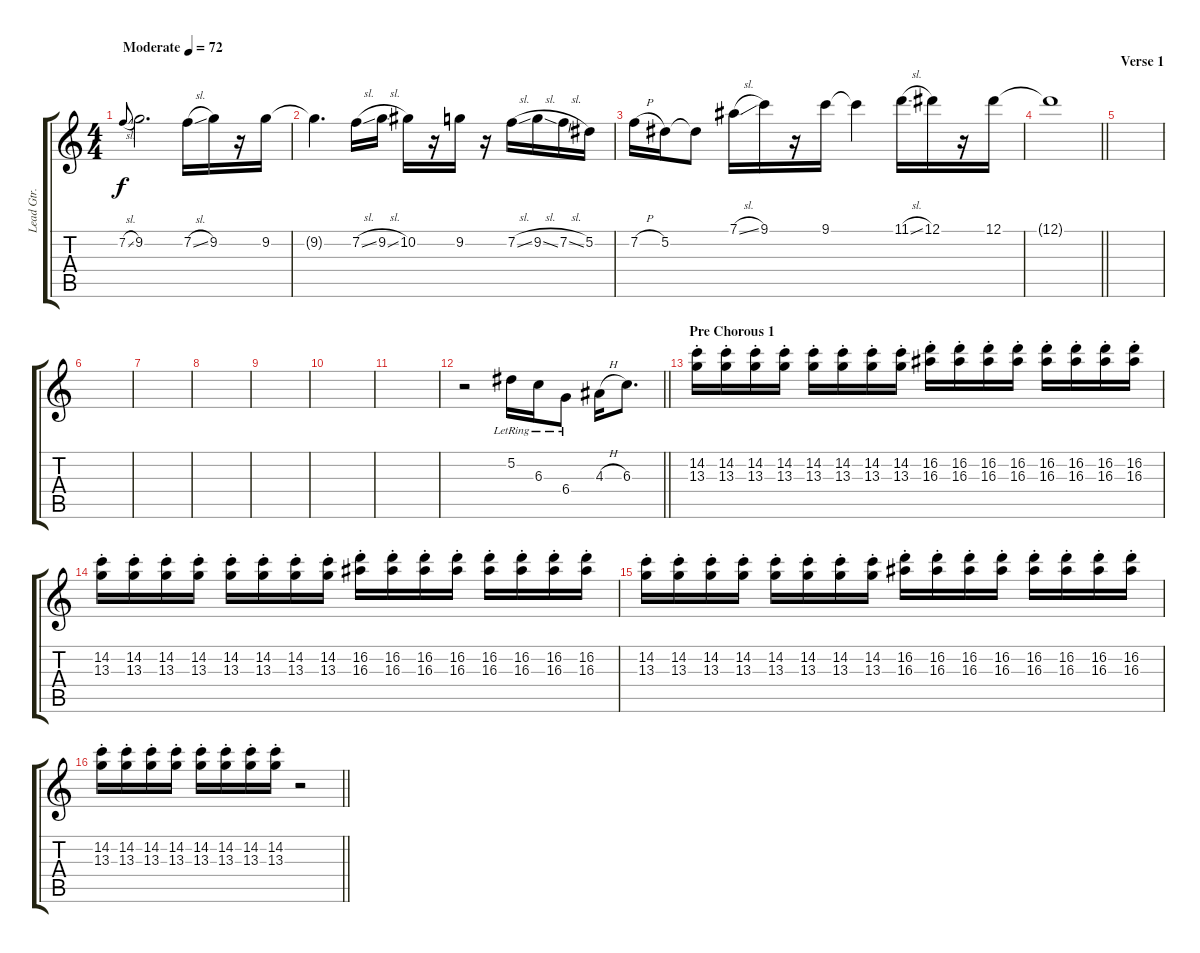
\track ("Lead Gtr." "Lead Gtr.") {instrument overdrivenguitar}
\staff {score tabs}
\tuning (Eb4 Bb3 Gb3 Db3 Ab2 Eb2) {hide}
\ts (4 4)
\tempo (72 "Moderate")
\clef g2
\ks c
7.2{sl}.8{gr onbeat dy f instrument overdrivenguitar} 9.2.2{d} 7.2{sl}.16 9.2.16 r.16 9.2.16 |
9.2{t}.4{d} 7.2{sl}.16 9.2{sl}.16 10.2.16 r.16 9.2.16 r.16 7.2{sl}.16 9.2{sl}.16 7.2{sl}.16 5.2.16 |
7.2{h}.16 5.2.16 5.2{t}.8 7.1{sl}.16 9.1.16 r.16 9.1.16 9.1{t}.4 11.1{sl}.16 12.1.16 r.16 12.1.16 |
\barLineRight lightlight
12.1{t}.1 |
\section ("" "Verse 1")
|
|
|
|
|
|
|
\barLineRight lightlight
r.2 5.2{lr}.16 6.3{lr}.16 6.4{lr}.8 4.3{h}.16 6.3.8{d} |
\section ("" "Pre Chorous 1")
(14.2{st} 13.3{st}).16{volume 2 balance 2} (14.2{st} 13.3{st}).16 (14.2{st} 13.3{st}).16 (14.2{st} 13.3{st}).16 (14.2{st} 13.3{st}).16 (14.2{st} 13.3{st}).16 (14.2{st} 13.3{st}).16 (14.2{st} 13.3{st}).16 (16.2{st} 16.3{st}).16 (16.2{st} 16.3{st}).16 (16.2{st} 16.3{st}).16 (16.2{st} 16.3{st}).16 (16.2{st} 16.3{st}).16 (16.2{st} 16.3{st}).16 (16.2{st} 16.3{st}).16 (16.2{st} 16.3{st}).16 |
(14.2{st} 13.3{st}).16 (14.2{st} 13.3{st}).16 (14.2{st} 13.3{st}).16 (14.2{st} 13.3{st}).16 (14.2{st} 13.3{st}).16 (14.2{st} 13.3{st}).16 (14.2{st} 13.3{st}).16 (14.2{st} 13.3{st}).16 (16.2{st} 16.3{st}).16 (16.2{st} 16.3{st}).16 (16.2{st} 16.3{st}).16 (16.2{st} 16.3{st}).16 (16.2{st} 16.3{st}).16 (16.2{st} 16.3{st}).16 (16.2{st} 16.3{st}).16 (16.2{st} 16.3{st}).16 |
(14.2{st} 13.3{st}).16 (14.2{st} 13.3{st}).16 (14.2{st} 13.3{st}).16 (14.2{st} 13.3{st}).16 (14.2{st} 13.3{st}).16 (14.2{st} 13.3{st}).16 (14.2{st} 13.3{st}).16 (14.2{st} 13.3{st}).16 (16.2{st} 16.3{st}).16 (16.2{st} 16.3{st}).16 (16.2{st} 16.3{st}).16 (16.2{st} 16.3{st}).16 (16.2{st} 16.3{st}).16 (16.2{st} 16.3{st}).16 (16.2{st} 16.3{st}).16 (16.2{st} 16.3{st}).16 |
\barLineRight lightlight
(14.2{st} 13.3{st}).16 (14.2{st} 13.3{st}).16 (14.2{st} 13.3{st}).16 (14.2{st} 13.3{st}).16 (14.2{st} 13.3{st}).16 (14.2{st} 13.3{st}).16 (14.2{st} 13.3{st}).16 (14.2{st} 13.3{st}).16 r.2
